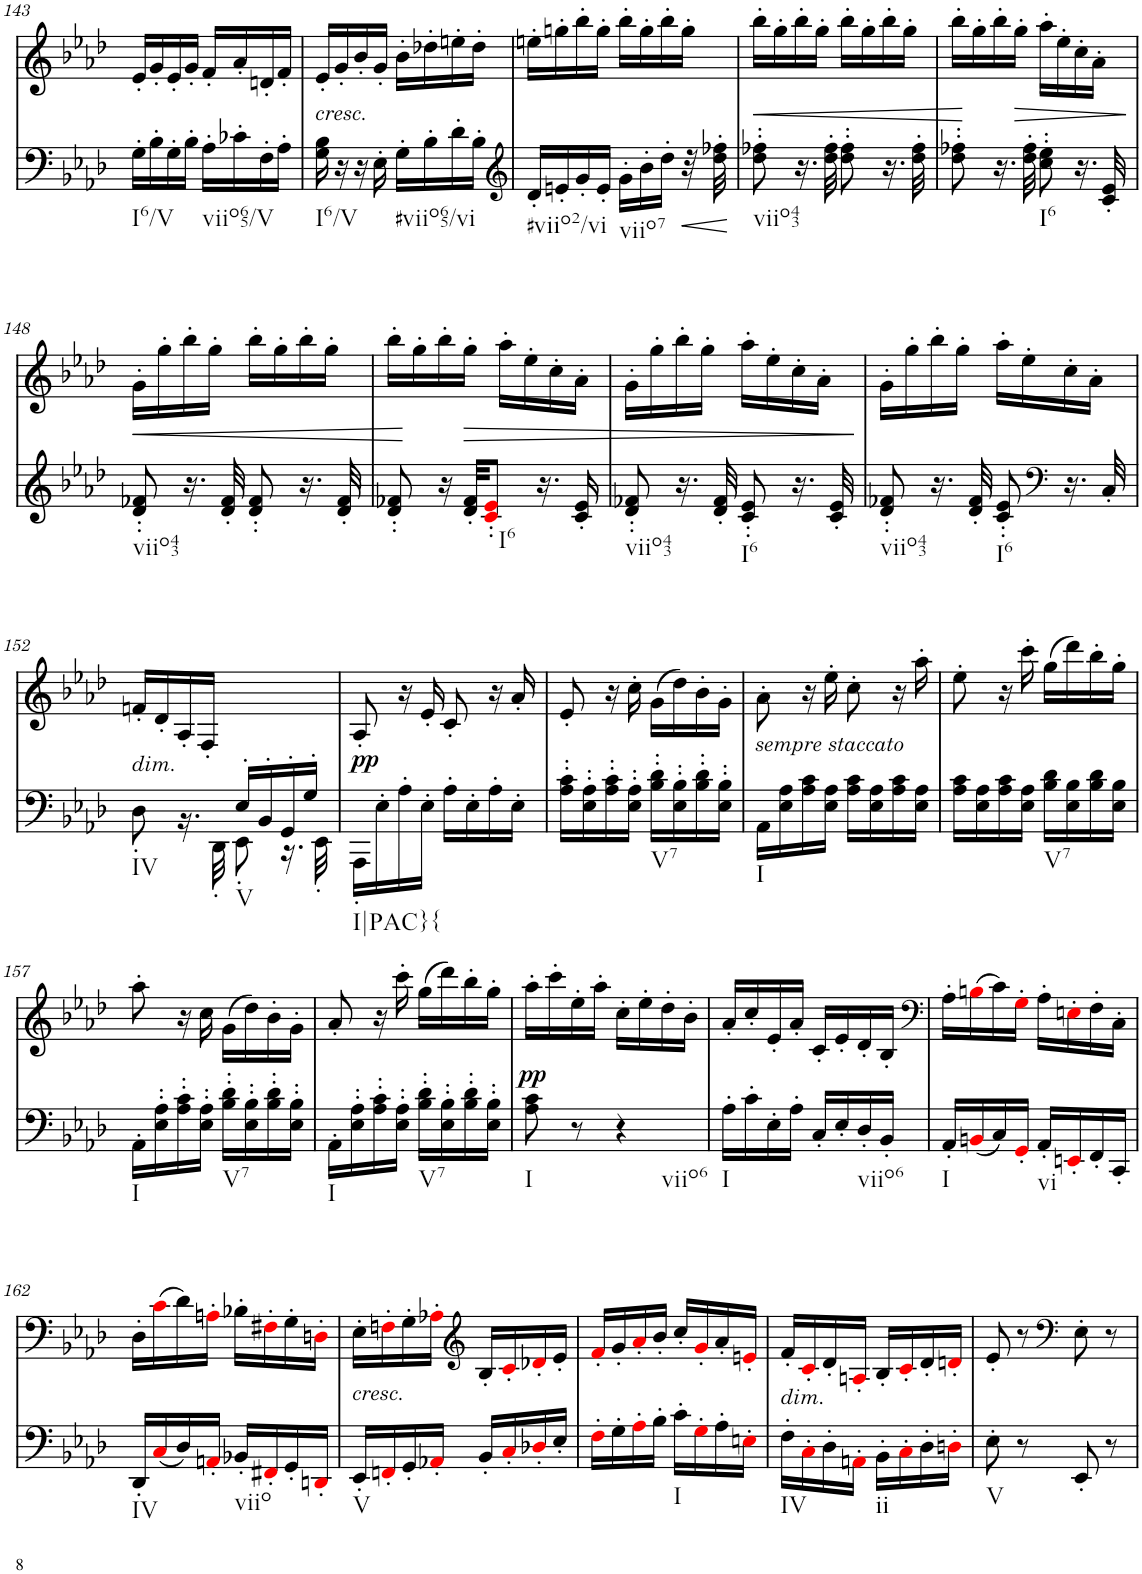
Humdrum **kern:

**kern	**dynam	**kern	**text	**dynam
*part2	*part2	*part1	*part1	*part1
*staff2	*staff2	*staff1	*staff1	*staff1
*I"piano	*	*I"piano	*	*
*I'Pno	*	*I'Pno	*	*
!!LO:PB:g=z
*clefF4	*	*clefG2	*	*
*k[b-e-a-d-]	*	*k[b-e-a-d-]	*	*
*A-:	*	*A-:	*	*
*M2/4	*	*M2/4	*	*
=143	=143	=143	=143	=143
!LO:TX:b:t=I6/V	!	!	!	!
16G'\LL	.	16e-'/LL	.	.
16B-'\	.	16g'/	.	.
16G'\	.	16e-'/	.	.
16B-'\JJ	.	16g'/JJ	.	.
!LO:TX:b:t=viio65/V	!	!	!	!
16A-'\LL	.	16f'/LL	.	.
16c-X'\	.	16a-'/	.	.
16F'\	.	16dn'/	.	.
16A-'\JJ	.	16f'/JJ	.	.
=144	=144	=144	=144	=144
!	!	!LO:TX:b:i:t=cresc.	!	!
!LO:TX:b:t=I6/V	!	!	!	!
!	!	!	!LO:LY:b	!
16G\ 16B-\	.	16e-'/LL	<	.
16r	.	16g'/	.	.
16r	.	16b-'/	.	.
16E-'\	.	16g'/JJ	.	.
!LO:TX:b:t=#viio65/vi	!	!	!	!
16G'\LL	.	16b-'\LL	.	.
16B-'\	.	16dd-X'\	.	.
16d-'\	.	16een'\	.	.
16B-'\JJ	.	16dd-'\JJ	.	.
=145	=145	=145	=145	=145
*clefG2	*	*	*	*
!LO:TX:b:t=#viio2/vi	!	!	!	!
16d-'/LL	.	16een'\LL	.	.
16en'/	.	16ggn'\	.	.
16g'/	.	16bb-'\	.	.
16e'/JJ	.	16gg'\JJ	.	.
!LO:TX:b:t=viio7	!	!	!	!
16g'\LL	.	16bb-'\LL	.	.
16b-'\	.	16gg'\	.	.
16dd-'\JJ	.	16bb-'\	.	.
!	!LO:HP:b	!	!	!
32r	<	16gg'\JJ	.	.
32dd-\' 32ff-X\'	.	.	.	.
.	[	.	.	.
=146	=146	=146	=146	=146
!LO:TX:b:t=viio43	!	!	!	!
!	!	!	!LO:LY:b	!LO:HP:b
8dd-\' 8ff-X\'	.	16bb-'\LL	<	<
.	.	16gg'\	.	.
16.r	.	16bb-'\	.	.
.	.	16gg'\JJ	.	.
32dd-\' 32ff-\'	.	.	.	.
8dd-\' 8ff-\'	.	16bb-'\LL	.	.
.	.	16gg'\	.	.
16.r	.	16bb-'\	.	.
.	.	16gg'\JJ	.	.
32dd-\' 32ff-\'	.	.	.	.
=147	=147	=147	=147	=147
!	!	!	!LO:LY:b	!
8dd-\' 8ff-X\'	.	16bb-'\LL	>	.
.	.	16gg'\	.	[
16.r	.	16bb-'\	.	.
!	!	!	!	!LO:HP:b
.	.	16gg'\JJ	.	>
32dd-\' 32ff-\'	.	.	.	.
!LO:TX:b:t=I6	!	!	!	!
8cc\' 8ee-\'	.	16aa-'\LL	.	.
.	.	16ee-'\	.	.
16.r	.	16cc'\	.	.
.	.	16a-'\JJ	.	.
32c/' 32e-/'	.	.	.	.
.	.	.	.	]
!!LO:LB:g=z
=148	=148	=148	=148	=148
!LO:TX:b:t=viio43	!	!	!	!
!	!	!	!LO:LY:b	!LO:HP:b
8d-/' 8f-X/'	.	16g'\LL	<	<
.	.	16gg'\	.	.
16.r	.	16bb-'\	.	.
.	.	16gg'\JJ	.	.
32d-/' 32f-/'	.	.	.	.
8d-/' 8f-/'	.	16bb-'\LL	.	.
.	.	16gg'\	.	.
16.r	.	16bb-'\	.	.
.	.	16gg'\JJ	.	.
32d-/' 32f-/'	.	.	.	.
=149	=149	=149	=149	=149
8d-/' 8f-X/'	.	16bb-'\LL	.	.
.	.	16gg'\	.	[
16r	.	16bb-'\	.	.
!	!	!	!	!LO:HP:b
32d-/' 32f-/'KKL	.	16gg'\JJ	.	>
!LO:TX:b:t=I6	!	!	!	!
8ci/' 8e-i/'J	.	.	.	.
.	.	16aa-'\LL	.	.
.	.	16ee-'\	.	.
16.r	.	.	.	.
.	.	16cc'\	.	.
16c/' 16e-/'	.	16a-'\JJ	.	.
=150	=150	=150	=150	=150
!LO:TX:b:t=viio43	!	!	!	!
!	!	!	!LO:LY:b	!
8d-/' 8f-X/'	.	16g'\LL	>	.
.	.	16gg'\	.	.
16.r	.	16bb-'\	.	.
.	.	16gg'\JJ	.	.
32d-/' 32f-/'	.	.	.	.
!LO:TX:b:t=I6	!	!	!	!
8c/' 8e-/'	.	16aa-'\LL	.	.
.	.	16ee-'\	.	.
16.r	.	16cc'\	.	.
.	.	16a-'\JJ	.	.
32c/' 32e-/'	.	.	.	.
.	.	.	.	]
=151	=151	=151	=151	=151
!LO:TX:b:t=viio43	!	!	!	!
8d-/' 8f-X/'	.	16g'\LL	.	.
.	.	16gg'\	.	.
16.r	.	16bb-'\	.	.
.	.	16gg'\JJ	.	.
32d-/' 32f-/'	.	.	.	.
!LO:TX:b:t=I6	!	!	!	!
!	!	!	!LO:LY:b	!
8c/' 8e-/'	.	16aa-'\LL	>	.
.	.	16ee-'\	.	.
*clefF4	*	*	*	*
16.r	.	16cc'\	.	.
.	.	16a-'\JJ	.	.
32C'/	.	.	.	.
!!LO:LB:g=z
=152	=152	=152	=152	=152
*^	*	*	*	*
!	!	!	!LO:TX:b:i:t=dim.	!	!
!LO:TX:b:t=IV	!	!	!	!	!
4ryy	8D-'\	.	16fn'/LL	.	.
.	.	.	16d-'/	.	.
.	16.r	.	16A-'/	.	.
.	.	.	16F'/JJ	.	.
.	32DD-'\	.	.	.	.
!LO:TX:b:t=V	!	!	!	!	!
16E-'/LL	8EE-'\	.	4ryy	.	.
16BB-'/	.	.	.	.	.
16GG'/	16.r	.	.	.	.
16G'/JJ	.	.	.	.	.
.	32EE-'\	.	.	.	.
=153	=153	=153	=153	=153	=153
!LO:TX:b:t=I|PAC}{	!	!	!	!	!
!	!	!LO:DY:a	!	!LO:LY:b	!
*v	*v	*	*	*	*
16AAA-'<\LL	pp	8A-'/	pp	.
16E-'\	.	.	.	.
16A-'\	.	16r	.	.
16E-'\JJ	.	16e-'/	.	.
16A-'\LL	.	8c'/	.	.
16E-'\	.	.	.	.
16A-'\	.	16r	.	.
16E-'\JJ	.	16a-'/	.	.
=154	=154	=154	=154	=154
16A-\' 16c\'LL	.	8e-'/	.	.
16E-\' 16A-\'	.	.	.	.
16A-\' 16c\'	.	16r	.	.
16E-\' 16A-\'JJ	.	16cc'\	.	.
!LO:TX:b:t=V7	!	!	!	!
16B-\' 16d-\'LL	.	(16g\LL	.	.
16E-\' 16B-\'	.	16dd-\)	.	.
16B-\' 16d-\'	.	16b-'\	.	.
16E-\' 16B-\'JJ	.	16g'\JJ	.	.
=155	=155	=155	=155	=155
!LO:TX:b:t=I	!	!	!	!
16AA-\LL	.	8a-'\	.	.
16E-\ 16A-\	.	.	.	.
16A-\ 16c\	.	16r	.	.
!	!LO:DY:a	!	!	!
16E-\ 16A-\JJ	other-dynamics	16ee-'\	.	.
16A-\ 16c\LL	.	8cc'\	.	.
16E-\ 16A-\	.	.	.	.
16A-\ 16c\	.	16r	.	.
16E-\ 16A-\JJ	.	16aa-'\	.	.
=156	=156	=156	=156	=156
16A-\ 16c\LL	.	8ee-'\	.	.
16E-\ 16A-\	.	.	.	.
16A-\ 16c\	.	16r	.	.
16E-\ 16A-\JJ	.	16ccc'\	.	.
!LO:TX:b:t=V7	!	!	!	!
16B-\ 16d-\LL	.	(16gg\LL	.	.
16E-\ 16B-\	.	16ddd-\)	.	.
16B-\ 16d-\	.	16bb-'\	.	.
16E-\ 16B-\JJ	.	16gg'\JJ	.	.
!!LO:LB:g=z
=157	=157	=157	=157	=157
!LO:TX:b:t=I	!	!	!	!
16AA-'\LL	.	8aa-'\	.	.
16E-\' 16A-\'	.	.	.	.
16A-\' 16c\'	.	16r	.	.
16E-\' 16A-\'JJ	.	16cc\	.	.
!LO:TX:b:t=V7	!	!	!	!
16B-\' 16d-\'LL	.	(16g\LL	.	.
16E-\' 16B-\'	.	16dd-\)	.	.
16B-\' 16d-\'	.	16b-'\	.	.
16E-\' 16B-\'JJ	.	16g'\JJ	.	.
=158	=158	=158	=158	=158
!LO:TX:b:t=I	!	!	!	!
16AA-'\LL	.	8a-'/	.	.
16E-\' 16A-\'	.	.	.	.
16A-\' 16c\'	.	16r	.	.
16E-\' 16A-\'JJ	.	16ccc'\	.	.
!LO:TX:b:t=V7	!	!	!	!
16B-\' 16d-\'LL	.	(16gg\LL	.	.
16E-\' 16B-\'	.	16ddd-\)	.	.
16B-\' 16d-\'	.	16bb-'\	.	.
16E-\' 16B-\'JJ	.	16gg'\JJ	.	.
=159	=159	=159	=159	=159
!LO:TX:b:t=I	!	!	!	!
!	!	!	!LO:LY:b	!LO:DY:b
8A-\ 8c\	.	16aa-'\LL	pp	pp
.	.	16ccc'\	.	.
8r	.	16ee-'\	.	.
.	.	16aa-'\JJ	.	.
!LO:TX:b:t=viio6	!	!	!	!
4r	.	16cc'\LL	.	.
.	.	16ee-'\	.	.
.	.	16dd-'\	.	.
.	.	16b-'\JJ	.	.
=160	=160	=160	=160	=160
!LO:TX:b:t=I	!	!	!	!
16A-'\LL	.	16a-'/LL	.	.
16c'\	.	16cc'/	.	.
16E-'\	.	16e-'/	.	.
16A-'\JJ	.	16a-'/JJ	.	.
16C'/LL	.	16c'/LL	.	.
16E-'/	.	16e-'/	.	.
!LO:TX:b:t=viio6	!	!	!	!
16D-'/	.	16d-'/	.	.
16BB-'/JJ	.	16B-'/JJ	.	.
=161	=161	=161	=161	=161
*	*	*clefF4	*	*
!LO:TX:b:t=I	!	!	!	!
16AA-'/LL	.	16A-'\LL	.	.
(16BBni/	.	(16Bni\	.	.
16C/)	.	16c\)	.	.
16GG'i/JJ	.	16G'i\JJ	.	.
!LO:TX:b:t=vi	!	!	!	!
16AA-'/LL	.	16A-'\LL	.	.
16EEn'i/	.	16En'i\	.	.
16FF'/	.	16F'\	.	.
16CC'/JJ	.	16C'\JJ	.	.
!!LO:LB:g=z
=162	=162	=162	=162	=162
!LO:TX:b:t=IV	!	!	!	!
16DD-'/LL	.	16D-'\LL	.	.
(16Ci/	.	(16ci\	.	.
16D-/)	.	16d-\)	.	.
16AAn'i/JJ	.	16An'i\JJ	.	.
!LO:TX:b:t=viio	!	!	!	!
16BB-X'/LL	.	16B-X'\LL	.	.
16FF#X'i/	.	16F#X'i\	.	.
16GG'/	.	16G'\	.	.
16DDn'i/JJ	.	16Dn'i\JJ	.	.
=163	=163	=163	=163	=163
!	!	!LO:TX:b:i:t=cresc.	!	!
!LO:TX:b:t=V	!	!	!	!
!	!	!	!LO:LY:b	!
16EE-'/LL	.	16E-'\LL	<	.
16FFn'i/	.	16Fn'i\	.	.
16GG'/	.	16G'\	.	.
16AA-X'i/JJ	.	16A-X'i\JJ	.	.
*	*	*clefG2	*	*
16BB-'/LL	.	16B-'/LL	.	.
16C'i/	.	16c'i/	.	.
16D-X'i/	.	16d-X'i/	.	.
16E-'/JJ	.	16e-'/JJ	.	.
=164	=164	=164	=164	=164
16F'i\LL	.	16f'i/LL	.	.
16G'\	.	16g'/	.	.
16A-'i\	.	16a-'i/	.	.
16B-'\JJ	.	16b-'/JJ	.	.
!LO:TX:b:t=I	!	!	!	!
16c'\LL	.	16cc'/LL	.	.
16G'i\	.	16g'i/	.	.
!	!	!	!LO:LY:b	!
16A-'\	.	16a-'/	>	.
16En'i\JJ	.	16en'i/JJ	.	.
=165	=165	=165	=165	=165
!	!	!LO:TX:b:i:t=dim.	!	!
!LO:TX:b:t=IV	!	!	!	!
16F'\LL	.	16f'/LL	.	.
16C'i\	.	16c'i/	.	.
16D-'\	.	16d-'/	.	.
16AAn'i\JJ	.	16An'i/JJ	.	.
!LO:TX:b:t=ii	!	!	!	!
16BB-'\LL	.	16B-'/LL	.	.
16C'i\	.	16c'i/	.	.
16D-'\	.	16d-'/	.	.
16Dn'i\JJ	.	16dn'i/JJ	.	.
=166	=166	=166	=166	=166
!LO:TX:b:t=V	!	!	!	!
8E-'\	.	8e-'/	.	.
8r	.	8r	.	.
*	*	*clefF4	*	*
!	!	!	!LO:LY:b	!
8EE-'/	.	8E-'\	p	.
8r	.	8r	.	.
=	=	=	=	=
*-	*-	*-	*-	*-
